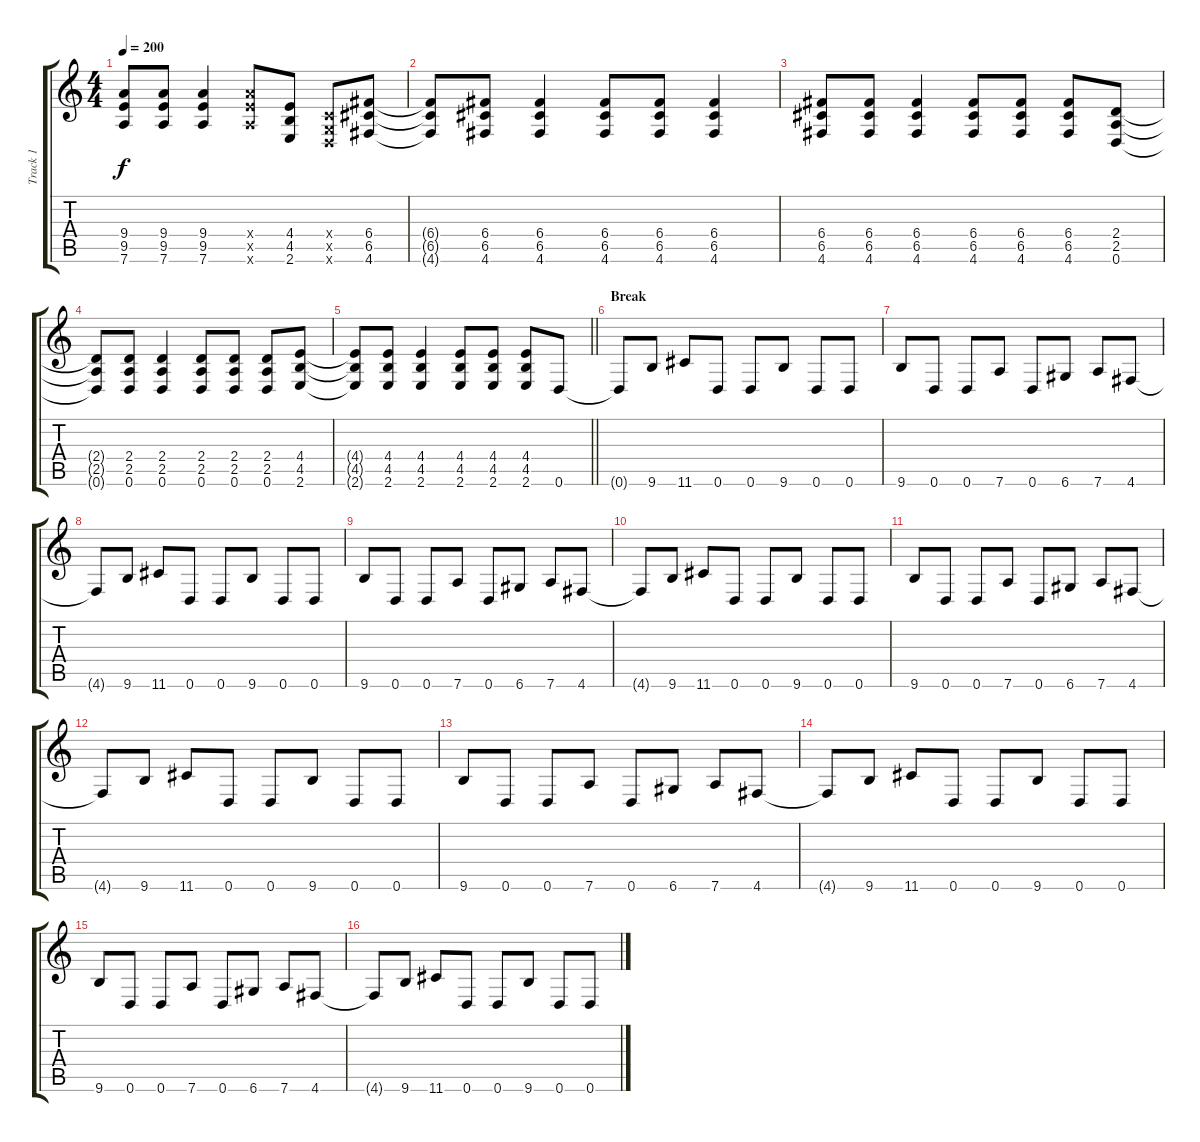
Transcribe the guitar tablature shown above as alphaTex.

\track ("Track 1" "Track 1") {instrument distortionguitar}
\staff {score tabs}
\tuning (D4 A3 F3 C3 G2 D2) {hide}
\ts (4 4)
\tempo 200
\clef g2
\ks c
(9.4 9.5 7.6).8{dy f} (9.4 9.5 7.6).8 (9.4 9.5 7.6).4 (9.4{x} 9.5{x} 7.6{x}).8 (4.4 4.5 2.6).8 (0.4{x} 0.5{x} 0.6{x}).8 (6.4 6.5 4.6).8 |
(6.4{t} 6.5{t} 4.6{t}).8 (6.4 6.5 4.6).8 (6.4 6.5 4.6).4 (6.4 6.5 4.6).8 (6.4 6.5 4.6).8 (6.4 6.5 4.6).4 |
(6.4 6.5 4.6).8 (6.4 6.5 4.6).8 (6.4 6.5 4.6).4 (6.4 6.5 4.6).8 (6.4 6.5 4.6).8 (6.4 6.5 4.6).8 (2.4 2.5 0.6).8 |
(2.4{t} 2.5{t} 0.6{t}).8 (2.4 2.5 0.6).8 (2.4 2.5 0.6).4 (2.4 2.5 0.6).8 (2.4 2.5 0.6).8 (2.4 2.5 0.6).8 (4.4 4.5 2.6).8 |
\barLineRight lightlight
(4.4{t} 4.5{t} 2.6{t}).8 (4.4 4.5 2.6).8 (4.4 4.5 2.6).4 (4.4 4.5 2.6).8 (4.4 4.5 2.6).8 (4.4 4.5 2.6).8 0.6.8 |
\section ("" "Break")
0.6{t}.8 9.6.8 11.6.8 0.6.8 0.6.8 9.6.8 0.6.8 0.6.8 |
9.6.8 0.6.8 0.6.8 7.6.8 0.6.8 6.6.8 7.6.8 4.6.8 |
4.6{t}.8 9.6.8 11.6.8 0.6.8 0.6.8 9.6.8 0.6.8 0.6.8 |
9.6.8 0.6.8 0.6.8 7.6.8 0.6.8 6.6.8 7.6.8 4.6.8 |
4.6{t}.8 9.6.8 11.6.8 0.6.8 0.6.8 9.6.8 0.6.8 0.6.8 |
9.6.8 0.6.8 0.6.8 7.6.8 0.6.8 6.6.8 7.6.8 4.6.8 |
4.6{t}.8 9.6.8 11.6.8 0.6.8 0.6.8 9.6.8 0.6.8 0.6.8 |
9.6.8 0.6.8 0.6.8 7.6.8 0.6.8 6.6.8 7.6.8 4.6.8 |
4.6{t}.8 9.6.8 11.6.8 0.6.8 0.6.8 9.6.8 0.6.8 0.6.8 |
9.6.8 0.6.8 0.6.8 7.6.8 0.6.8 6.6.8 7.6.8 4.6.8 |
4.6{t}.8 9.6.8 11.6.8 0.6.8 0.6.8 9.6.8 0.6.8 0.6.8
